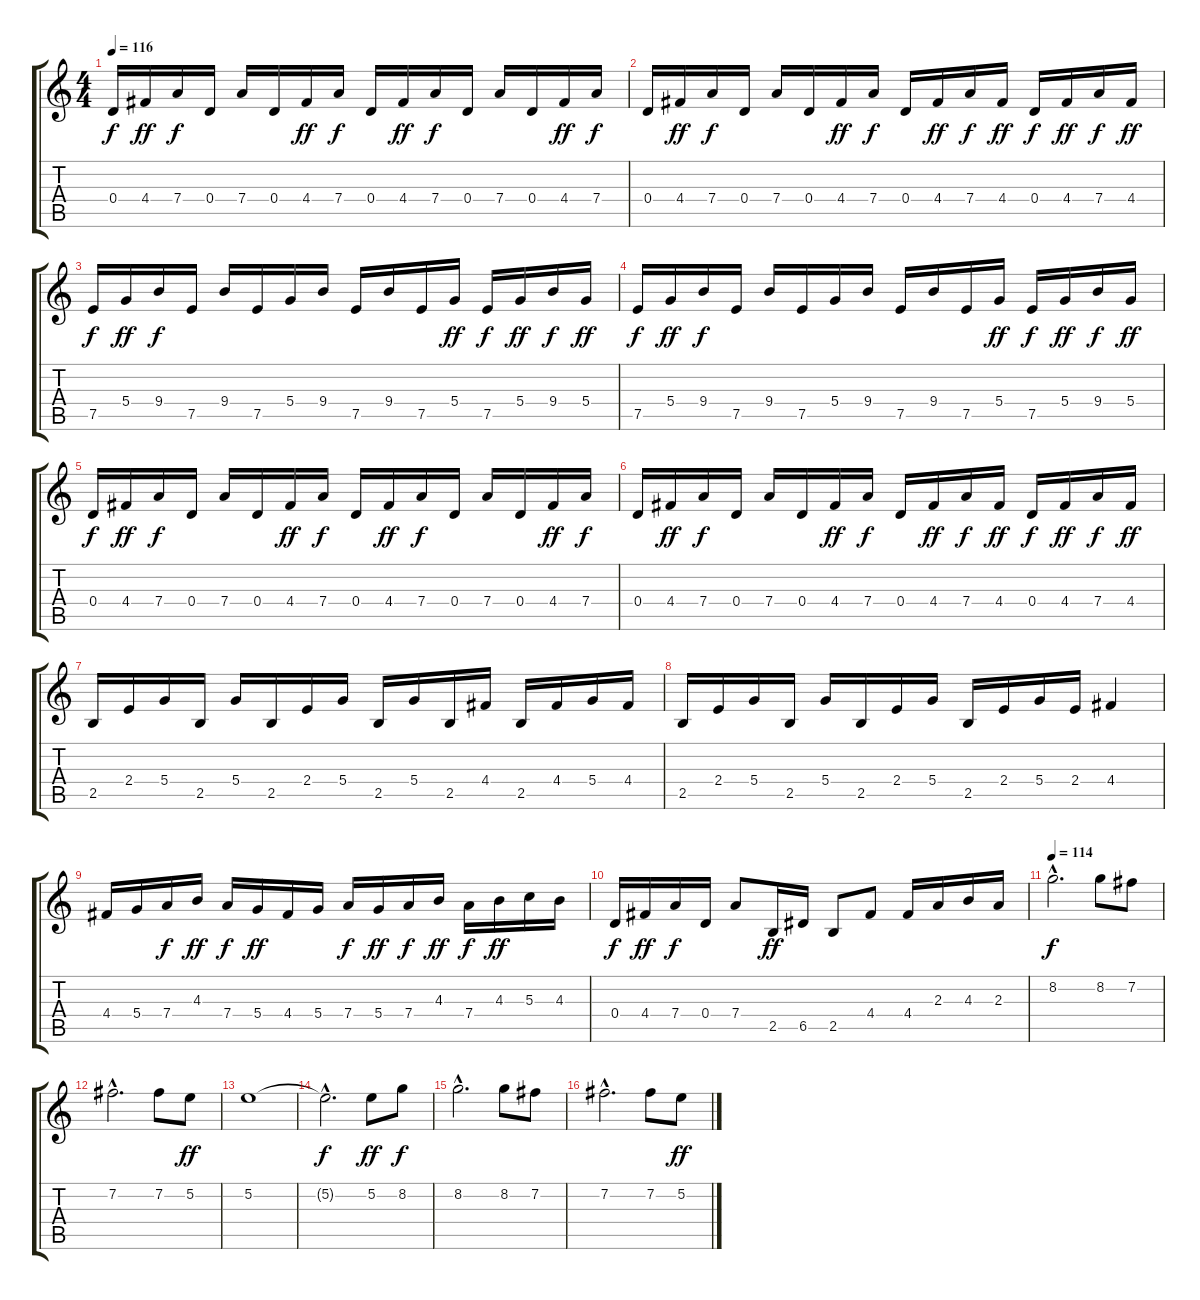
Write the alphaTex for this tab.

\track "" {instrument overdrivenguitar}
\staff {score tabs}
\tuning (E4 B3 G3 D3 A2 E2) {hide}
\ts (4 4)
\tempo 116
\clef g2
\ks c
0.4.16{dy f} 4.4.16{dy ff} 7.4.16{dy f} 0.4.16 7.4.16 0.4.16 4.4.16{dy ff} 7.4.16{dy f} 0.4.16 4.4.16{dy ff} 7.4.16{dy f} 0.4.16 7.4.16 0.4.16 4.4.16{dy ff} 7.4.16{dy f} |
0.4.16 4.4.16{dy ff} 7.4.16{dy f} 0.4.16 7.4.16 0.4.16 4.4.16{dy ff} 7.4.16{dy f} 0.4.16 4.4.16{dy ff} 7.4.16{dy f} 4.4.16{dy ff} 0.4.16{dy f} 4.4.16{dy ff} 7.4.16{dy f} 4.4.16{dy ff} |
7.5.16{dy f} 5.4.16{dy ff} 9.4.16{dy f} 7.5.16 9.4.16 7.5.16 5.4.16 9.4.16 7.5.16 9.4.16 7.5.16 5.4.16{dy ff} 7.5.16{dy f} 5.4.16{dy ff} 9.4.16{dy f} 5.4.16{dy ff} |
7.5.16{dy f} 5.4.16{dy ff} 9.4.16{dy f} 7.5.16 9.4.16 7.5.16 5.4.16 9.4.16 7.5.16 9.4.16 7.5.16 5.4.16{dy ff} 7.5.16{dy f} 5.4.16{dy ff} 9.4.16{dy f} 5.4.16{dy ff} |
0.4.16{dy f} 4.4.16{dy ff} 7.4.16{dy f} 0.4.16 7.4.16 0.4.16 4.4.16{dy ff} 7.4.16{dy f} 0.4.16 4.4.16{dy ff} 7.4.16{dy f} 0.4.16 7.4.16 0.4.16 4.4.16{dy ff} 7.4.16{dy f} |
0.4.16 4.4.16{dy ff} 7.4.16{dy f} 0.4.16 7.4.16 0.4.16 4.4.16{dy ff} 7.4.16{dy f} 0.4.16 4.4.16{dy ff} 7.4.16{dy f} 4.4.16{dy ff} 0.4.16{dy f} 4.4.16{dy ff} 7.4.16{dy f} 4.4.16{dy ff} |
2.5.16 2.4.16 5.4.16 2.5.16 5.4.16 2.5.16 2.4.16 5.4.16 2.5.16 5.4.16 2.5.16 4.4.16 2.5.16 4.4.16 5.4.16 4.4.16 |
2.5.16 2.4.16 5.4.16 2.5.16 5.4.16 2.5.16 2.4.16 5.4.16 2.5.16 2.4.16 5.4.16 2.4.16 4.4.4 |
4.4.16 5.4.16 7.4.16{dy f} 4.3.16{dy ff} 7.4.16{dy f} 5.4.16{dy ff} 4.4.16 5.4.16 7.4.16{dy f} 5.4.16{dy ff} 7.4.16{dy f} 4.3.16{dy ff} 7.4.16{dy f} 4.3.16{dy ff} 5.3.16 4.3.16 |
0.4.16{dy f} 4.4.16{dy ff} 7.4.16{dy f} 0.4.16 7.4.8 2.5.16{dy ff} 6.5.16 2.5.8 4.4.8 4.4.16 2.3.16 4.3.16 2.3.16 |
\tempo 114
8.2{hac}.2{d dy f} 8.2.8 7.2.8 |
7.2{hac}.2{d} 7.2.8 5.2.8{dy ff} |
5.2.1 |
5.2{hac t}.2{d dy f} 5.2.8{dy ff} 8.2.8{dy f} |
8.2{hac}.2{d} 8.2.8 7.2.8 |
7.2{hac}.2{d} 7.2.8 5.2.8{dy ff}
